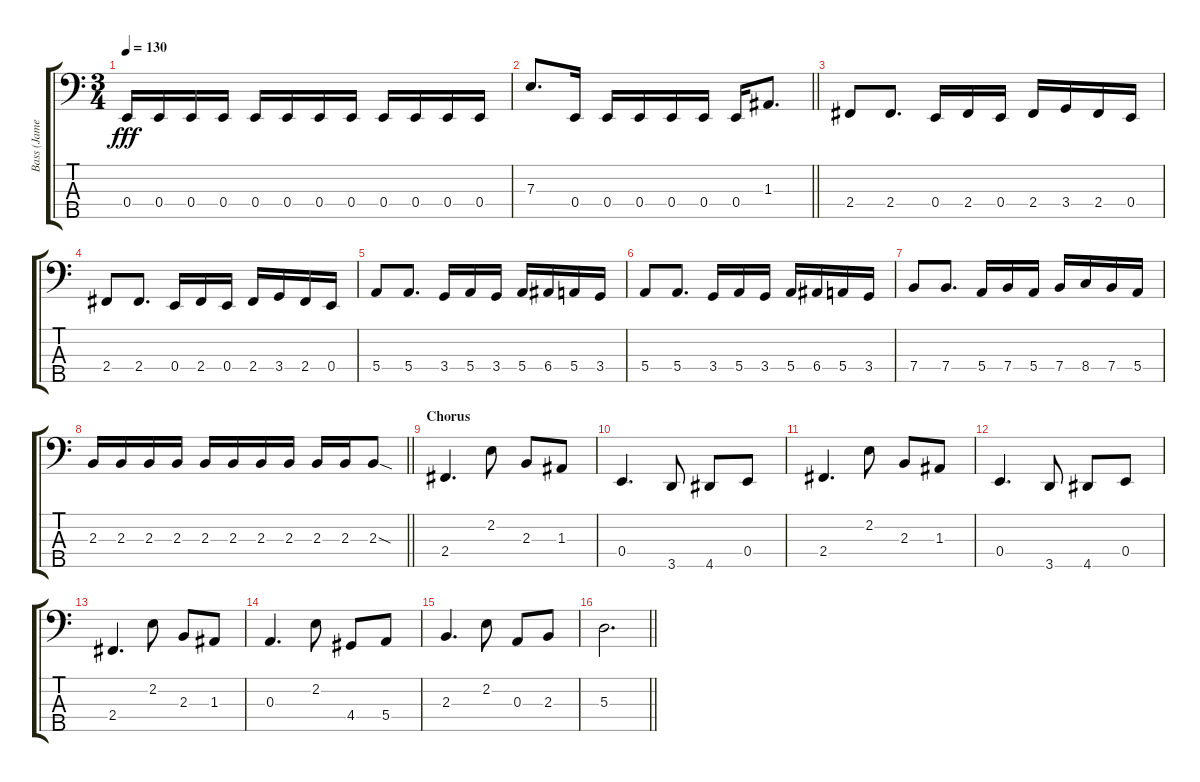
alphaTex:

\track ("Bass (James)" "Bass (Jame") {instrument electricbassfinger}
\staff {score tabs}
\tuning (G2 D2 A1 E1 B0) {hide}
\ts (3 4)
\tempo 130
\clef f4
\ks c
0.4.16{dy fff} 0.4.16 0.4.16 0.4.16 0.4.16 0.4.16 0.4.16 0.4.16 0.4.16 0.4.16 0.4.16 0.4.16 |
\barLineRight lightlight
7.3.8{d} 0.4.16 0.4.16 0.4.16 0.4.16 0.4.16 0.4.16 1.3.8{d} |
2.4.8 2.4.8{d} 0.4.16 2.4.16 0.4.16 2.4.16 3.4.16 2.4.16 0.4.16 |
2.4.8 2.4.8{d} 0.4.16 2.4.16 0.4.16 2.4.16 3.4.16 2.4.16 0.4.16 |
5.4.8 5.4.8{d} 3.4.16 5.4.16 3.4.16 5.4.16 6.4.16 5.4.16 3.4.16 |
5.4.8 5.4.8{d} 3.4.16 5.4.16 3.4.16 5.4.16 6.4.16 5.4.16 3.4.16 |
7.4.8 7.4.8{d} 5.4.16 7.4.16 5.4.16 7.4.16 8.4.16 7.4.16 5.4.16 |
\barLineRight lightlight
2.3.16 2.3.16 2.3.16 2.3.16 2.3.16 2.3.16 2.3.16 2.3.16 2.3.16 2.3.16 2.3{sod}.8 |
\section ("" "Chorus")
2.4.4{d} 2.2.8 2.3.8 1.3.8 |
0.4.4{d} 3.5.8 4.5.8 0.4.8 |
2.4.4{d} 2.2.8 2.3.8 1.3.8 |
0.4.4{d} 3.5.8 4.5.8 0.4.8 |
2.4.4{d} 2.2.8 2.3.8 1.3.8 |
0.3.4{d} 2.2.8 4.4.8 5.4.8 |
2.3.4{d} 2.2.8 0.3.8 2.3.8 |
\barLineRight lightlight
5.3.2{d}
